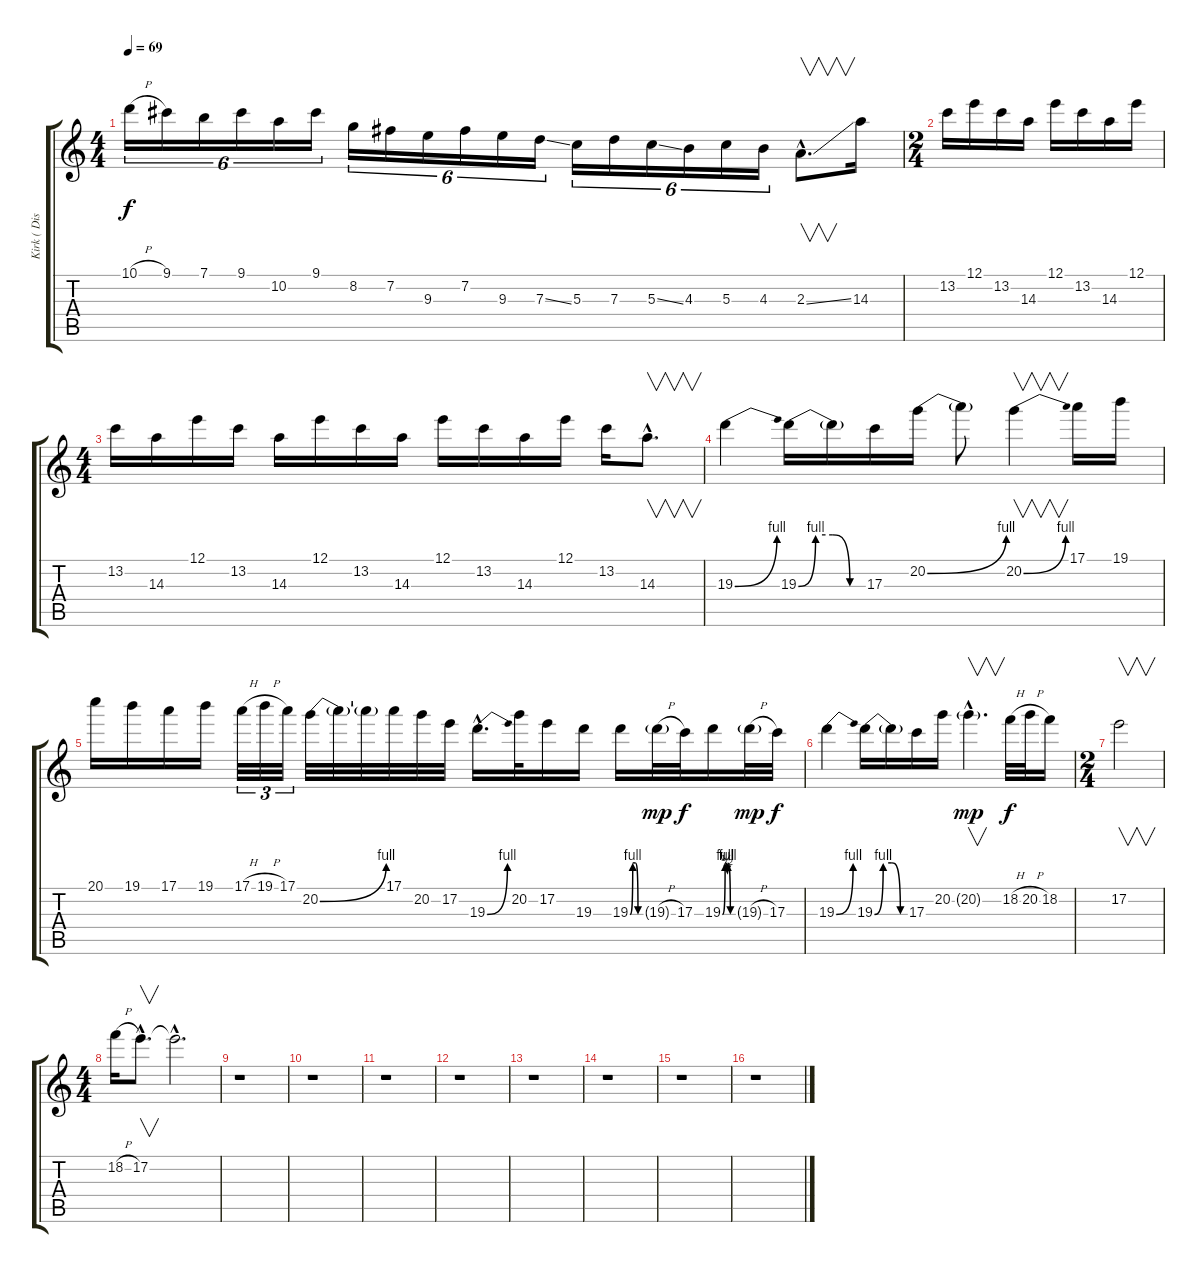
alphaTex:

\track ("Kirk ( Distrotion )" "Kirk ( Dis") {instrument distortionguitar}
\staff {score tabs}
\tuning (E4 B3 G3 D3 A2 E2) {hide}
\ts (4 4)
\tempo 69
\clef g2
\ks c
10.1{h}.16{tu (6 4) dy f} 9.1.16{tu (6 4)} 7.1.16{tu (6 4)} 9.1.16{tu (6 4)} 10.2.16{tu (6 4)} 9.1.16{tu (6 4)} 8.2.16{tu (6 4)} 7.2.16{tu (6 4)} 9.3.16{tu (6 4)} 7.2.16{tu (6 4)} 9.3.16{tu (6 4)} 7.3{ss}.16{tu (6 4)} 5.3.16{tu (6 4)} 7.3.16{tu (6 4)} 5.3{ss}.16{tu (6 4)} 4.3.16{tu (6 4)} 5.3.16{tu (6 4)} 4.3.16{tu (6 4)} 2.3{ss hac}.8{v d} 14.3.16 |
\ts (2 4)
13.2.16 12.1.16 13.2.16 14.3.16 12.1.16 13.2.16 14.3.16 12.1.16 |
\ts (4 4)
13.2.16 14.3.16 12.1.16 13.2.16 14.3.16 12.1.16 13.2.16 14.3.16 12.1.16 13.2.16 14.3.16 12.1.16 13.2.16 14.3{hac}.8{v d} |
19.3{be (bend 0 0 60 4)}.4 19.3{be (custom 0 0 15 4 30 4 45 0 60 0)}.16 19.3{t}.16 17.3.16 20.2{be (bend 0 0 60 4)}.16 20.2{t}.8 20.2{be (bend 0 0 60 4)}.4{v} 17.1.16 19.1.16 |
20.1.16 19.1.16 17.1.16 19.1.16 17.1{h}.32{tu (3 2)} 19.1{h}.32{tu (3 2)} 17.1.32{tu (3 2)} 20.2{be (bend 0 0 60 4)}.32 20.2{t}.32 20.2{t}.32 17.1.32 20.2.32 17.2.32 19.3{be (bend 0 0 60 4) hac}.16{d} 20.2.32 17.2.16 19.3.16 19.3{be (custom 0 0 15 4 30 4 45 0 60 0)}.16 19.3{h g}.32{dy mp} 17.3.32{dy f} 19.3{be (custom 0 0 15 4 27 2 30 4 45 0 60 0)}.16 19.3{h g}.32{dy mp} 17.3.32{dy f} |
19.3{be (bend 0 0 60 4)}.4 19.3{be (custom 0 0 15 4 30 4 45 0 60 0)}.16 19.3{t}.16 17.3.16 20.2.16 20.2{g hac}.4{v d dy mp} 18.2{h}.32{dy f} 20.2{h}.32 18.2.16 |
\ts (2 4)
17.2.2{v} |
\ts (4 4)
18.2{h}.16 17.2{hac}.8{v d} 17.2{hac t}.2{d} |
r.1 |
r.1 |
r.1 |
r.1 |
r.1 |
r.1 |
r.1 |
r.1
